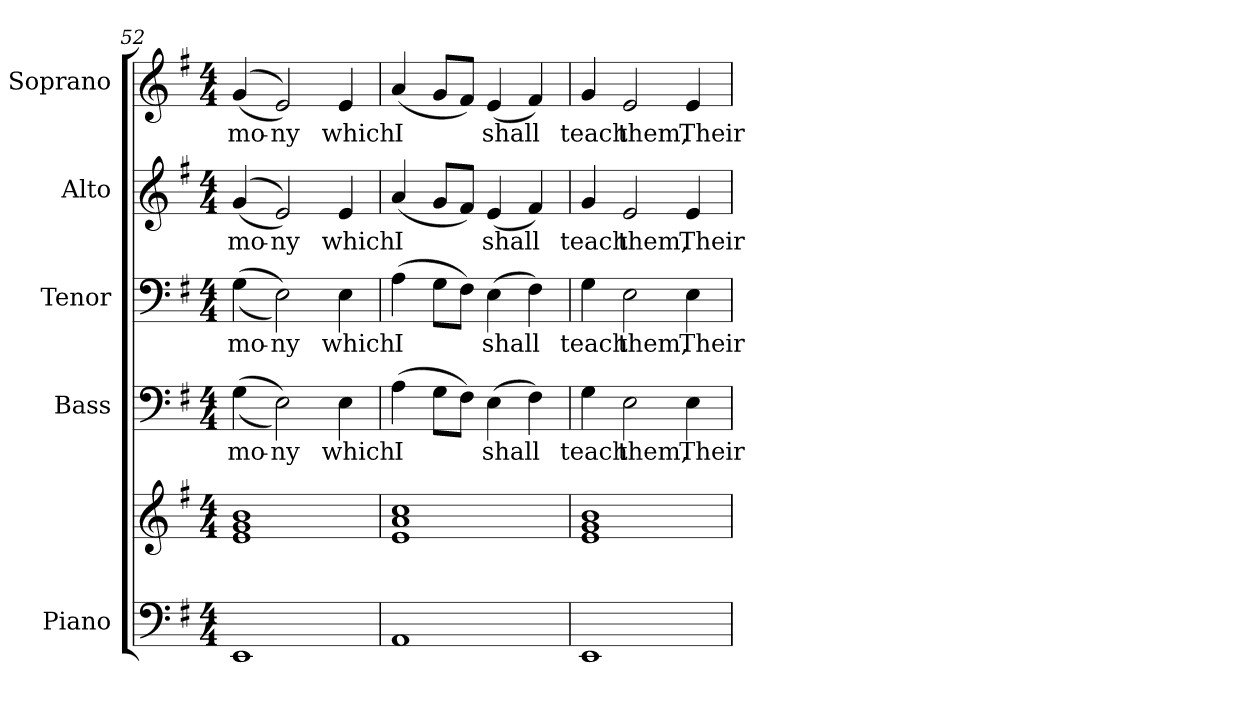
**kern	**kern	**kern	**text	**kern	**text	**kern	**text	**kern	**text
*part5	*part5	*part4	*part4	*part3	*part3	*part2	*part2	*part1	*part1
*staff6	*staff5	*staff4	*staff4	*staff3	*staff3	*staff2	*staff2	*staff1	*staff1
*I"Piano	*	*I"Bass	*	*I"Tenor	*	*I"Alto	*	*I"Soprano	*
*I'Pno.	*	*I'B.	*	*I'T.	*	*I'A.	*	*I'S.	*
!!LO:PB:g=z
*clefF4	*clefG2	*clefF4	*	*clefF4	*	*clefG2	*	*clefG2	*
*k[f#]	*k[f#]	*k[f#]	*	*k[f#]	*	*k[f#]	*	*k[f#]	*
*G:	*G:	*G:	*	*G:	*	*G:	*	*G:	*
*M4/4	*M4/4	*M4/4	*	*M4/4	*	*M4/4	*	*M4/4	*
=52	=52	=52	=52	=52	=52	=52	=52	=52	=52
!	!	!	!LO:LY:b:color=#000000	!	!	!	!	!	!
!	!	!	!	!	!LO:LY:b:color=#000000	!	!	!	!
!	!	!	!	!	!	!	!LO:LY:b:color=#000000	!	!
!	!	!	!	!	!	!	!	!	!LO:LY:b:color=#000000
1EEi	1ei 1gi 1bi	((4Gi\	-mo-	((4Gi\	-mo-	((4gi/	-mo-	((4gi/	-mo-
!	!	!	!LO:LY:b:color=#000000	!	!	!	!	!	!
!	!	!	!	!	!LO:LY:b:color=#000000	!	!	!	!
!	!	!	!	!	!	!	!LO:LY:b:color=#000000	!	!
!	!	!	!	!	!	!	!	!	!LO:LY:b:color=#000000
.	.	2Ei\))	-ny	2Ei\))	-ny	2ei/))	-ny	2ei/))	-ny
!	!	!	!LO:LY:b:color=#000000	!	!	!	!	!	!
!	!	!	!	!	!LO:LY:b:color=#000000	!	!	!	!
!	!	!	!	!	!	!	!LO:LY:b:color=#000000	!	!
!	!	!	!	!	!	!	!	!	!LO:LY:b:color=#000000
.	.	4Ei\	which	4Ei\	which	4ei/	which	4ei/	which
=53	=53	=53	=53	=53	=53	=53	=53	=53	=53
!	!	!	!LO:LY:b:color=#000000	!	!	!	!	!	!
!	!	!	!	!	!LO:LY:b:color=#000000	!	!	!	!
!	!	!	!	!	!	!	!LO:LY:b:color=#000000	!	!
!	!	!	!	!	!	!	!	!	!LO:LY:b:color=#000000
1AAi	1ei 1ai 1cci	(4Ai\	I	(4Ai\	I	(4ai/	I	(4ai/	I
.	.	8Gi\L	.	8Gi\L	.	8gi/L	.	8gi/L	.
.	.	8F#i\J)	.	8F#i\J)	.	8f#i/J)	.	8f#i/J)	.
!	!	!	!LO:LY:b:color=#000000	!	!	!	!	!	!
!	!	!	!	!	!LO:LY:b:color=#000000	!	!	!	!
!	!	!	!	!	!	!	!LO:LY:b:color=#000000	!	!
!	!	!	!	!	!	!	!	!	!LO:LY:b:color=#000000
.	.	(4Ei\	shall	(4Ei\	shall	(4ei/	shall	(4ei/	shall
.	.	4F#i\)	.	4F#i\)	.	4f#i/)	.	4f#i/)	.
!!LO:PB:g=z
=54	=54	=54	=54	=54	=54	=54	=54	=54	=54
!	!	!	!LO:LY:b:color=#000000	!	!	!	!	!	!
!	!	!	!	!	!LO:LY:b:color=#000000	!	!	!	!
!	!	!	!	!	!	!	!LO:LY:b:color=#000000	!	!
!	!	!	!	!	!	!	!	!	!LO:LY:b:color=#000000
1EEi	1ei 1gi 1bi	4Gi\	teach	4Gi\	teach	4gi/	teach	4gi/	teach
!	!	!	!LO:LY:b:color=#000000	!	!	!	!	!	!
!	!	!	!	!	!LO:LY:b:color=#000000	!	!	!	!
!	!	!	!	!	!	!	!LO:LY:b:color=#000000	!	!
!	!	!	!	!	!	!	!	!	!LO:LY:b:color=#000000
.	.	2Ei\	them,	2Ei\	them,	2ei/	them,	2ei/	them,
!	!	!	!LO:LY:b:color=#000000	!	!	!	!	!	!
!	!	!	!	!	!LO:LY:b:color=#000000	!	!	!	!
!	!	!	!	!	!	!	!LO:LY:b:color=#000000	!	!
!	!	!	!	!	!	!	!	!	!LO:LY:b:color=#000000
.	.	4Ei\	Their	4Ei\	Their	4ei/	Their	4ei/	Their
=	=	=	=	=	=	=	=	=	=
*-	*-	*-	*-	*-	*-	*-	*-	*-	*-
